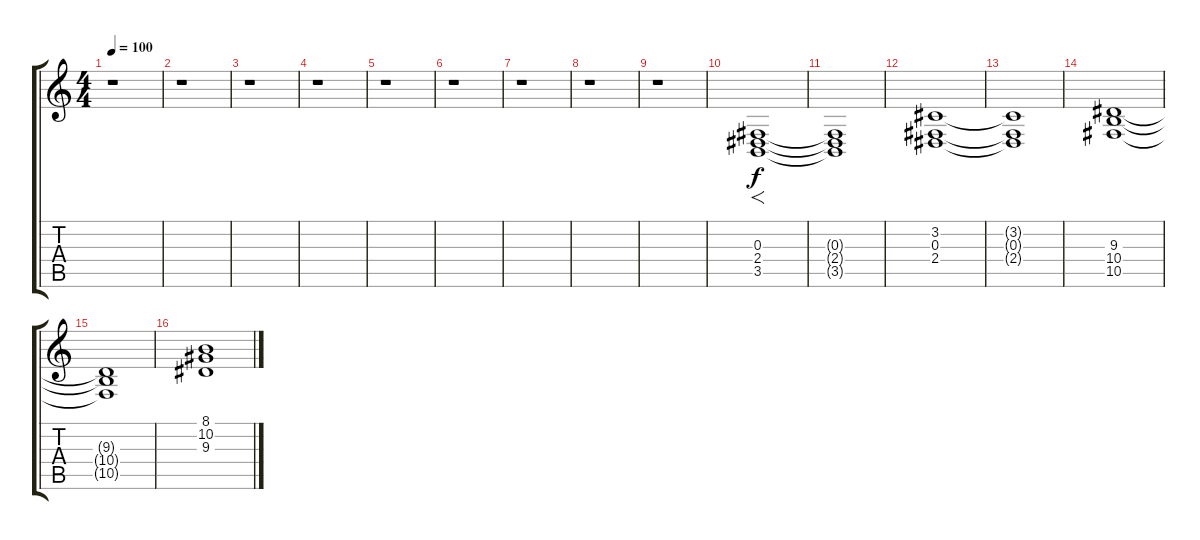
\track "" {instrument pad6metallic}
\staff {score tabs}
\tuning (Eb4 Bb3 Gb3 Db3 Ab2 Eb2) {hide}
\ts (4 4)
\tempo 100
\clef g2
\ks c
r.1{dy f} |
r.1 |
r.1 |
r.1 |
r.1 |
r.1 |
r.1 |
r.1 |
r.1 |
(0.3 2.4 3.5).1{f} |
(0.3{t} 2.4{t} 3.5{t}).1 |
(3.2 0.3 2.4).1 |
(3.2{t} 0.3{t} 2.4{t}).1 |
(9.3 10.4 10.5).1 |
(9.3{t} 10.4{t} 10.5{t}).1 |
(8.1 10.2 9.3).1
